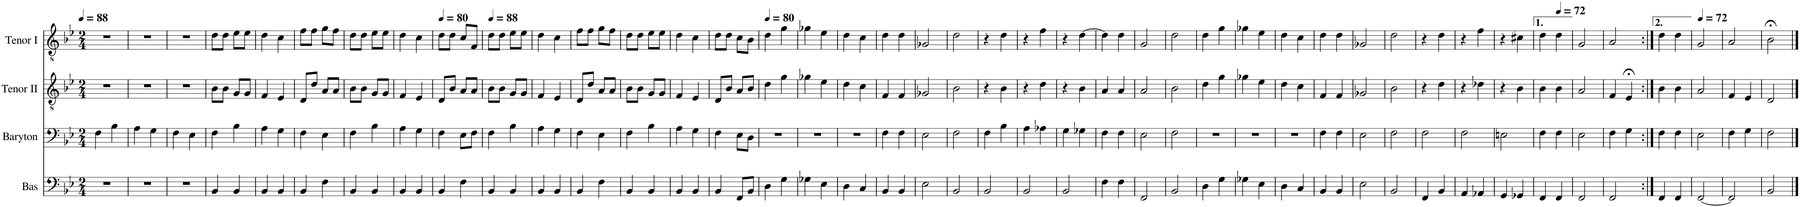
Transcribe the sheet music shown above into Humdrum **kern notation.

**kern	**kern	**kern	**kern
*part4	*part3	*part2	*part1
*staff4	*staff3	*staff2	*staff1
*I"Bas	*I"Baryton	*I"Tenor II	*I"Tenor I
*I'B.	*I'Bar.	*I'T.	*I'T.
*clefF4	*clefF4	*clefGv2	*clefGv2
*k[b-e-]	*k[b-e-]	*k[b-e-]	*k[b-e-]
*M2/4	*M2/4	*M2/4	*M2/4
*MM88	*MM88	*MM88	*MM88
=1	=1	=1	=1
2r	4F\	2r	2r
.	4B-\	.	.
=2	=2	=2	=2
2r	4A\	2r	2r
.	4G\	.	.
=3	=3	=3	=3
2r	4F\	2r	2r
.	4E-\	.	.
=4	=4	=4	=4
4BB-/	4F\	8B-\L	8d\L
.	.	8B-\J	8d\J
4BB-/	4B-\	8G/L	8e-\L
.	.	8G/J	8e-\J
=5	=5	=5	=5
4BB-/	4A\	4F/	4d\
4BB-/	4G\	4E-/	4c\
=6	=6	=6	=6
4BB-/	4F\	8D/L	8f\L
.	.	8d/J	8f\J
4F\	4E-\	8A/L	8g\L
.	.	8A/J	8f\J
=7	=7	=7	=7
4BB-/	4F\	8B-\L	8d\L
.	.	8B-\J	8d\J
4BB-/	4B-\	8G/L	8e-\L
.	.	8G/J	8e-\J
=8	=8	=8	=8
4BB-/	4A\	4F/	4d\
4BB-/	4G\	4E-/	4c\
=9	=9	=9	=9
*	*	*	*MM80
4BB-/	4F\	8D/L	8d\L
.	.	8B-/J	8d\J
4F\	8E-\L	8A/L	8c/L
.	8F\J	8A/J	8F/J
=10	=10	=10	=10
*	*	*	*MM88
4BB-/	4F\	8B-\L	8d\L
.	.	8B-\J	8d\J
4BB-/	4B-\	8G/L	8e-\L
.	.	8G/J	8e-\J
=11	=11	=11	=11
4BB-/	4A\	4F/	4d\
4BB-/	4G\	4E-/	4c\
=12	=12	=12	=12
4BB-/	4F\	8D/L	8f\L
.	.	8d/J	8f\J
4F\	4E-\	8A/L	8g\L
.	.	8A/J	8f\J
=13	=13	=13	=13
4BB-/	4F\	8B-\L	8d\L
.	.	8B-\J	8d\J
4BB-/	4B-\	8G/L	8e-\L
.	.	8G/J	8e-\J
=14	=14	=14	=14
4BB-/	4A\	4F/	4d\
4BB-/	4G\	4E-/	4c\
=15	=15	=15	=15
4BB-/	4F\	8D/L	8d\L
.	.	8B-/J	8d\J
8FF/L	8E-\L	8A/L	8c\L
8BB-/J	8D\J	8B-/J	8B-\J
=16	=16	=16	=16
*	*	*	*MM80
4D\	2r	4d\	4d\
4G\	.	4g\	4g\
=17	=17	=17	=17
4G-X\	2r	4g-X\	4g-X\
4E-\	.	4e-\	4e-\
=18	=18	=18	=18
4D\	2r	4d\	4d\
4C/	.	4c\	4c\
=19	=19	=19	=19
4BB-/	4F\	4F/	4d\
4BB-/	4F\	4F/	4d\
=20	=20	=20	=20
2E-\	2E-\	2G-X/	2G-X/
=21	=21	=21	=21
2BB-/	2F\	2B-\	2d\
=22	=22	=22	=22
2BB-/	4F\	4r	4r
.	4B-\	4B-\	4d\
=23	=23	=23	=23
2BB-/	4A\	4r	4r
.	4A-X\	4d\	4f\
=24	=24	=24	=24
2BB-/	4G\	4r	4r
.	4G-X\	4B-\	[4d\
=25	=25	=25	=25
4F\	4F\	4A/	4d\]
4F\	4F\	4A/	4d\
=26	=26	=26	=26
2FF/	2E-\	2A/	2G/
=27	=27	=27	=27
2BB-/	2F\	2B-\	2d\
=28	=28	=28	=28
4D\	2r	4d\	4d\
4G\	.	4g\	4g\
=29	=29	=29	=29
4G-X\	2r	4g-X\	4g-X\
4E-\	.	4e-\	4e-\
=30	=30	=30	=30
4D\	2r	4d\	4d\
4C/	.	4c\	4c\
=31	=31	=31	=31
4BB-/	4F\	4F/	4d\
4BB-/	4F\	4F/	4d\
=32	=32	=32	=32
2E-\	2E-\	2G-X/	2G-X/
=33	=33	=33	=33
2BB-/	2F\	2B-\	2d\
=34	=34	=34	=34
4FF/	2F\	4r	4r
4BB-/	.	4d\	4d\
=35	=35	=35	=35
4AA/	2F\	4r	4r
4AA-X/	.	4d-X\	4f\
=36	=36	=36	=36
4GG/	2En\	4r	4r
4GG-X/	.	4B-\	4c#X\
=37	=37	=37	=37
4FF/	4F\	4B-\	4d\
*	*	*	*MM72
4FF/	4F\	4B-\	4d\
=38	=38	=38	=38
2FF/	2E-\	2A/	2G/
=39	=39	=39	=39
2FF/	4F\	4F/	2A/
.	4G\	4E-;</	.
=40:|!	=40:|!	=40:|!	=40:|!
4FF/	4F\	4B-\	4d\
4FF/	4F\	4B-\	4d\
=41	=41	=41	=41
*	*	*	*MM72
[2FF/	2E-\	2A/	2G/
=42	=42	=42	=42
2FF/]	4F\	4F/	2A/
.	4G\	4E-/	.
=43	=43	=43	=43
2BB-/	2F\	2D/	2B-;<\
==	==	==	==
*-	*-	*-	*-
